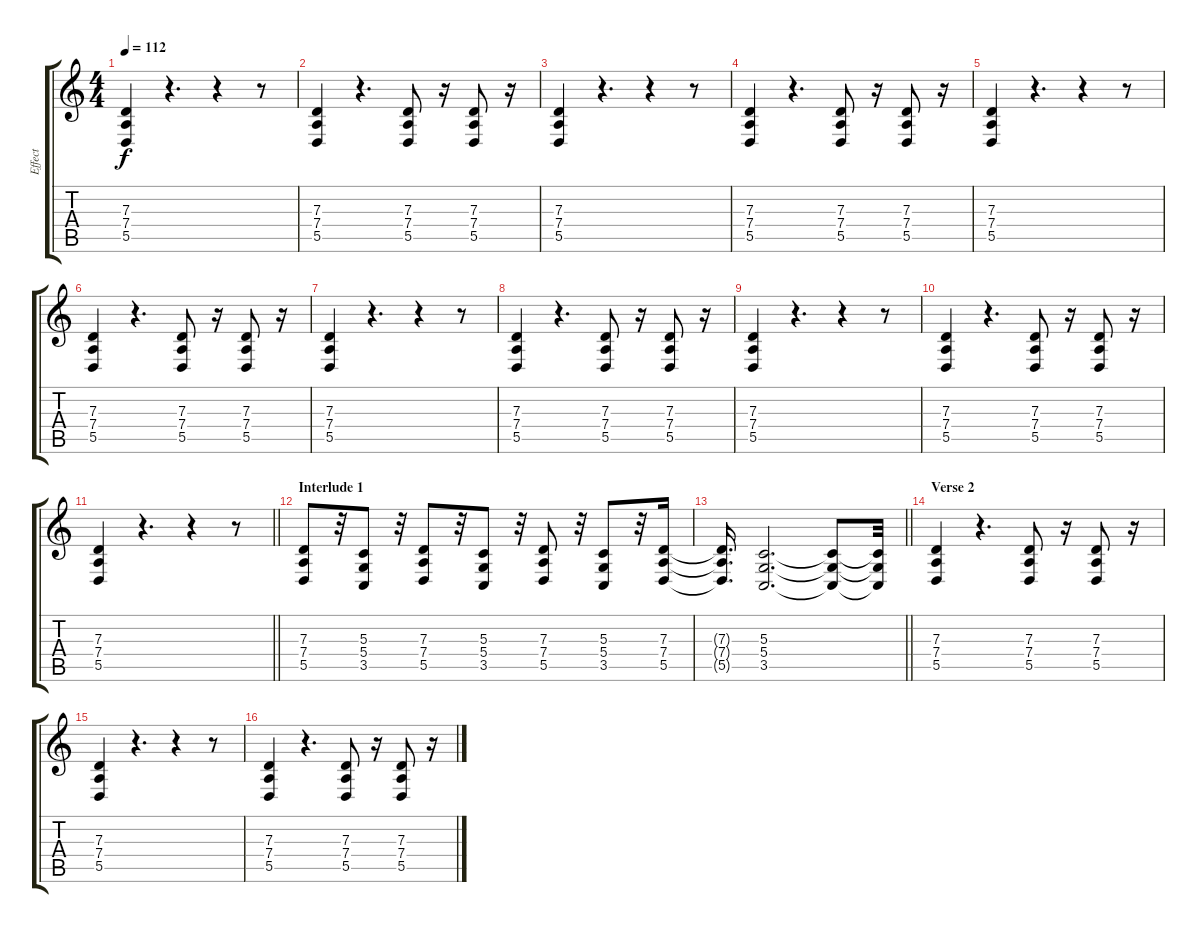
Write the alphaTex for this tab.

\track ("Effect" "Effect") {instrument lead1square}
\staff {score tabs}
\tuning (E4 B3 G3 D3 A2 E2) {hide}
\ts (4 4)
\tempo 112
\clef g2
\ks c
(7.3 7.4 5.5).4{dy f} r.4{d} r.4 r.8 |
(7.3 7.4 5.5).4 r.4{d} (7.3 7.4 5.5).8 r.16 (7.3 7.4 5.5).8 r.16 |
(7.3 7.4 5.5).4 r.4{d} r.4 r.8 |
(7.3 7.4 5.5).4 r.4{d} (7.3 7.4 5.5).8 r.16 (7.3 7.4 5.5).8 r.16 |
(7.3 7.4 5.5).4 r.4{d} r.4 r.8 |
(7.3 7.4 5.5).4 r.4{d} (7.3 7.4 5.5).8 r.16 (7.3 7.4 5.5).8 r.16 |
(7.3 7.4 5.5).4 r.4{d} r.4 r.8 |
(7.3 7.4 5.5).4 r.4{d} (7.3 7.4 5.5).8 r.16 (7.3 7.4 5.5).8 r.16 |
(7.3 7.4 5.5).4 r.4{d} r.4 r.8 |
(7.3 7.4 5.5).4 r.4{d} (7.3 7.4 5.5).8 r.16 (7.3 7.4 5.5).8 r.16 |
\barLineRight lightlight
(7.3 7.4 5.5).4 r.4{d} r.4 r.8 |
\section ("" "Interlude 1")
(7.3 7.4 5.5).8 r.32 (5.3 5.4 3.5).8 r.32 (7.3 7.4 5.5).8 r.32 (5.3 5.4 3.5).8 r.32 (7.3 7.4 5.5).8 r.32 (5.3 5.4 3.5).8 r.32 (7.3 7.4 5.5).16 |
\barLineRight lightlight
(7.3{t} 7.4{t} 5.5{t}).16{d} (5.3 5.4 3.5).2{d} (5.3{t} 5.4{t} 3.5{t}).8 (5.3{t} 5.4{t} 3.5{t}).32 |
\section ("" "Verse 2")
(7.3 7.4 5.5).4 r.4{d} (7.3 7.4 5.5).8 r.16 (7.3 7.4 5.5).8 r.16 |
(7.3 7.4 5.5).4 r.4{d} r.4 r.8 |
(7.3 7.4 5.5).4 r.4{d} (7.3 7.4 5.5).8 r.16 (7.3 7.4 5.5).8 r.16
